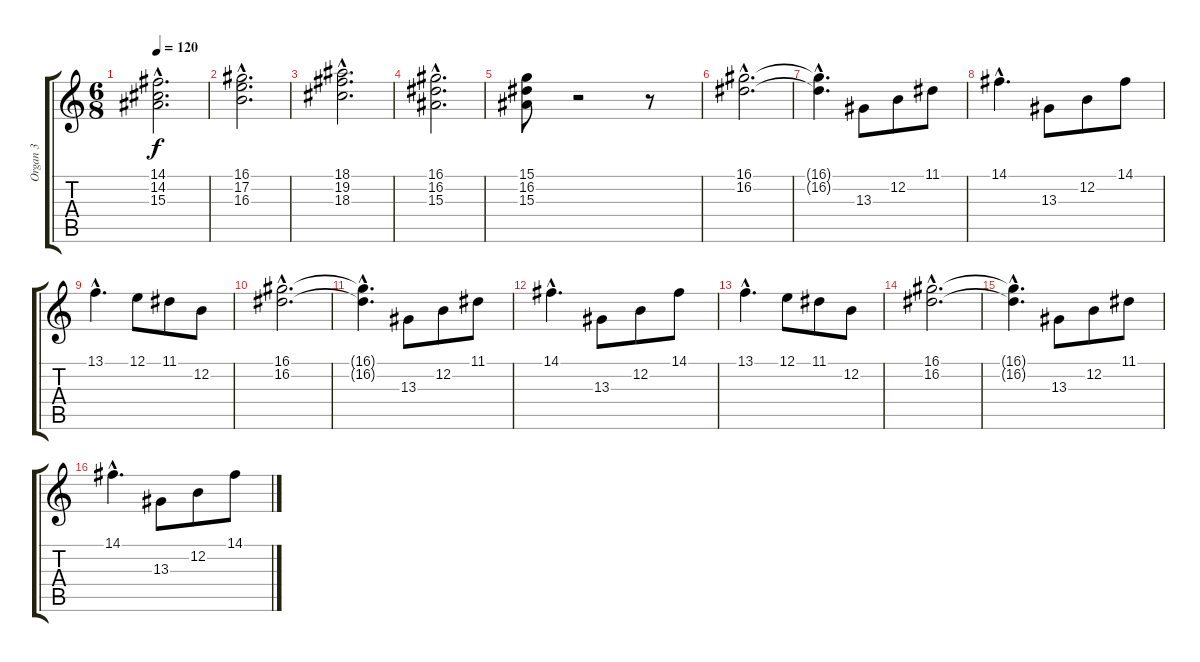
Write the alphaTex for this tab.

\track ("Organ 3" "Organ 3") {instrument churchorgan}
\staff {score tabs}
\tuning (E4 B3 G3 D3 A2 E2) {hide}
\ts (6 8)
\tempo 120
\clef g2
\ks c
(14.1{hac} 14.2{hac} 15.3{hac}).2{d dy f} |
(16.1{hac} 17.2{hac} 16.3{hac}).2{d} |
(18.1{hac} 19.2{hac} 18.3{hac}).2{d} |
(16.1{hac} 16.2{hac} 15.3{hac}).2{d} |
(15.1 16.2 15.3).8 r.2 r.8 |
(16.1{hac} 16.2{hac}).2{d} |
(16.1{hac t} 16.2{hac t}).4{d} 13.3.8 12.2.8 11.1.8 |
14.1{hac}.4{d} 13.3.8 12.2.8 14.1.8 |
13.1{hac}.4{d} 12.1.8 11.1.8 12.2.8 |
(16.1{hac} 16.2{hac}).2{d} |
(16.1{hac t} 16.2{hac t}).4{d} 13.3.8 12.2.8 11.1.8 |
14.1{hac}.4{d} 13.3.8 12.2.8 14.1.8 |
13.1{hac}.4{d} 12.1.8 11.1.8 12.2.8 |
(16.1{hac} 16.2{hac}).2{d} |
(16.1{hac t} 16.2{hac t}).4{d} 13.3.8 12.2.8 11.1.8 |
14.1{hac}.4{d} 13.3.8 12.2.8 14.1.8
